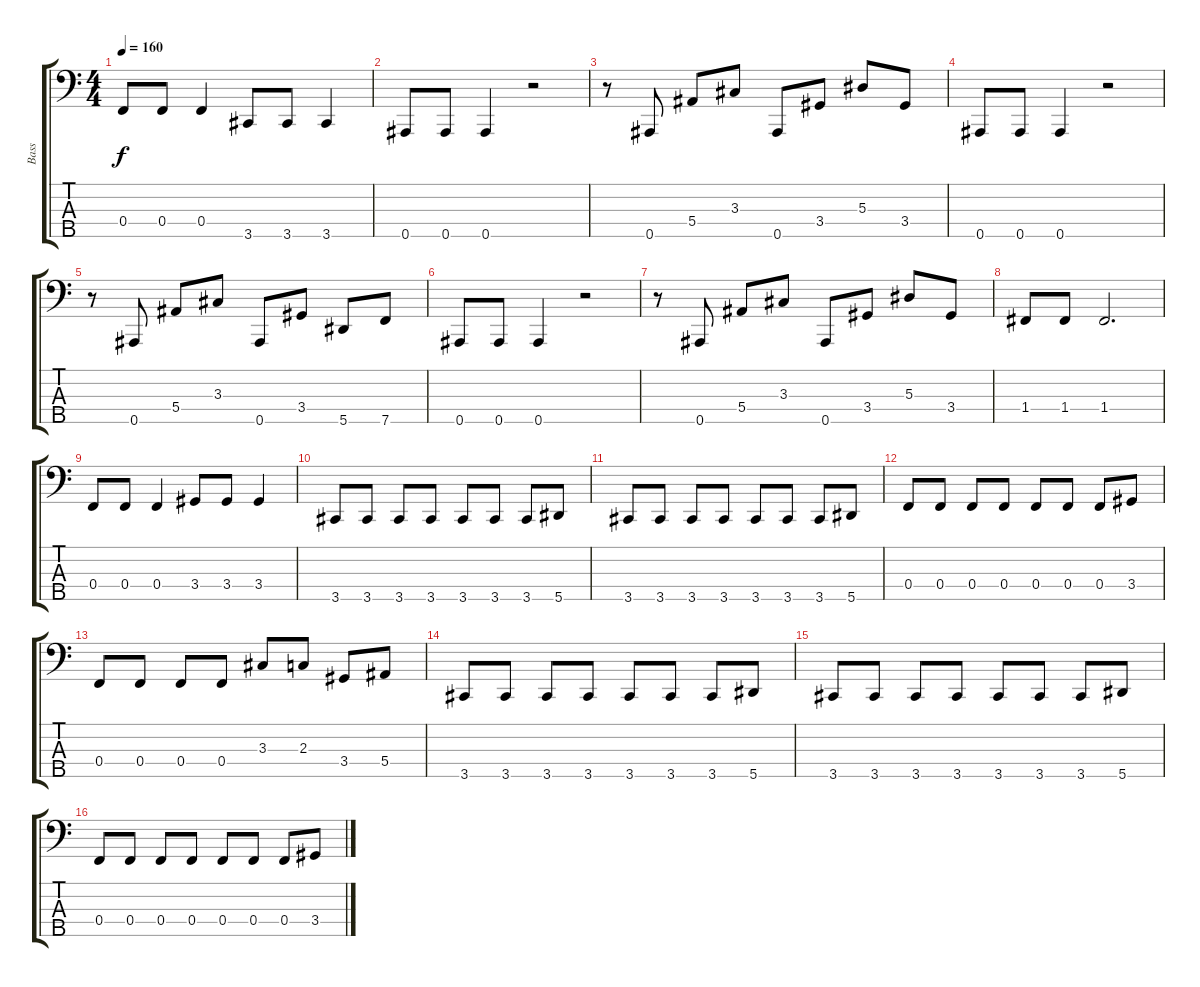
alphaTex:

\track ("Bass" "Bass") {instrument electricbasspick}
\staff {score tabs}
\tuning (Ab2 Eb2 Bb1 F1 Bb0) {hide}
\ts (4 4)
\tempo 160
\clef f4
\ks c
0.4.8{dy f} 0.4.8 0.4.4 3.5.8 3.5.8 3.5.4 |
0.5.8 0.5.8 0.5.4 r.2 |
r.8 0.5.8 5.4.8 3.3.8 0.5.8 3.4.8 5.3.8 3.4.8 |
0.5.8 0.5.8 0.5.4 r.2 |
r.8 0.5.8 5.4.8 3.3.8 0.5.8 3.4.8 5.5.8 7.5.8 |
0.5.8 0.5.8 0.5.4 r.2 |
r.8 0.5.8 5.4.8 3.3.8 0.5.8 3.4.8 5.3.8 3.4.8 |
1.4.8 1.4.8 1.4.2{d} |
0.4.8 0.4.8 0.4.4 3.4.8 3.4.8 3.4.4 |
3.5.8 3.5.8 3.5.8 3.5.8 3.5.8 3.5.8 3.5.8 5.5.8 |
3.5.8 3.5.8 3.5.8 3.5.8 3.5.8 3.5.8 3.5.8 5.5.8 |
0.4.8 0.4.8 0.4.8 0.4.8 0.4.8 0.4.8 0.4.8 3.4.8 |
0.4.8 0.4.8 0.4.8 0.4.8 3.3.8 2.3.8 3.4.8 5.4.8 |
3.5.8 3.5.8 3.5.8 3.5.8 3.5.8 3.5.8 3.5.8 5.5.8 |
3.5.8 3.5.8 3.5.8 3.5.8 3.5.8 3.5.8 3.5.8 5.5.8 |
0.4.8 0.4.8 0.4.8 0.4.8 0.4.8 0.4.8 0.4.8 3.4.8
